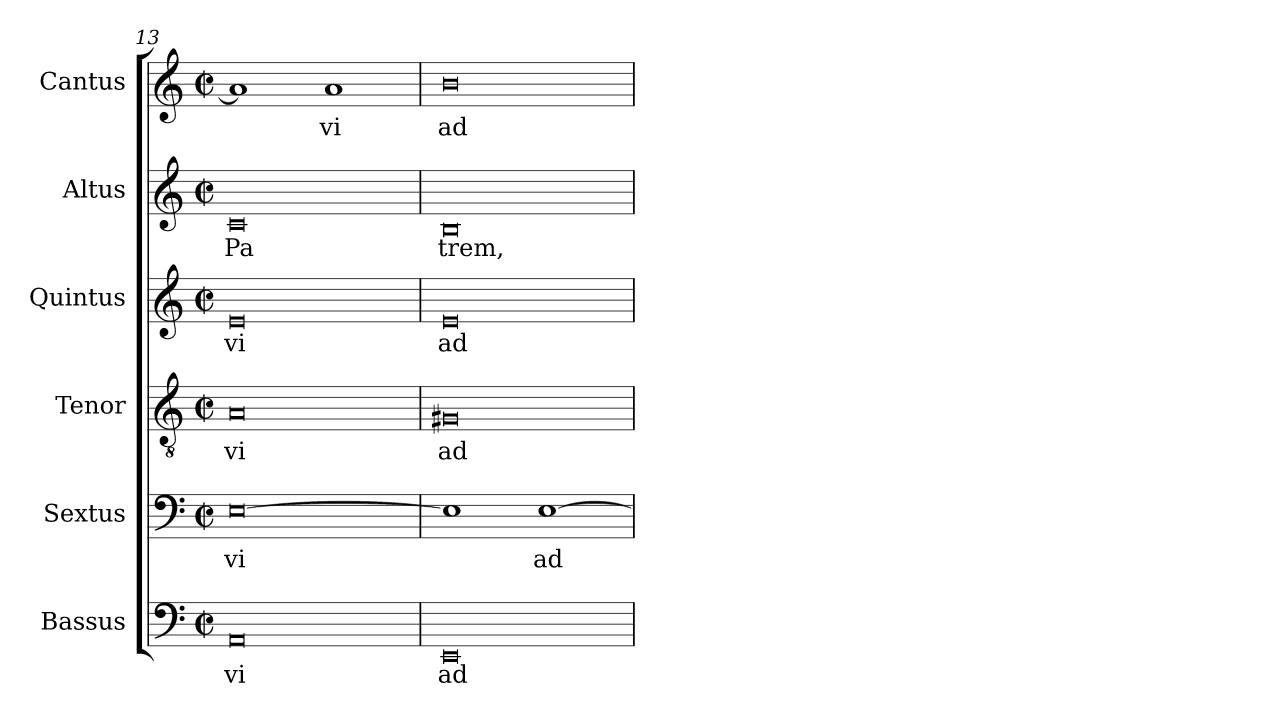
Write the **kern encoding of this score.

**kern	**text	**kern	**text	**kern	**text	**kern	**text	**kern	**text	**kern	**text
*part6	*part6	*part5	*part5	*part4	*part4	*part3	*part3	*part2	*part2	*part1	*part1
*staff6	*staff6	*staff5	*staff5	*staff4	*staff4	*staff3	*staff3	*staff2	*staff2	*staff1	*staff1
*I"Bassus	*	*I"Sextus	*	*I"Tenor	*	*I"Quintus	*	*I"Altus	*	*I"Cantus	*
*clefF4	*	*clefF4	*	*clefGv2	*	*clefG2	*	*clefG2	*	*clefG2	*
*k[]	*	*k[]	*	*k[]	*	*k[]	*	*k[]	*	*k[]	*
*C:	*	*C:	*	*C:	*	*C:	*	*C:	*	*C:	*
*M2/2	*	*M2/2	*	*M2/2	*	*M2/2	*	*M2/2	*	*M2/2	*
*met(c|)	*	*met(c|)	*	*met(c|)	*	*met(c|)	*	*met(c|)	*	*met(c|)	*
=13	=13	=13	=13	=13	=13	=13	=13	=13	=13	=13	=13
!	!LO:LY:b:cj	!	!LO:LY:b:cj	!	!LO:LY:b:cj	!	!LO:LY:b:cj	!	!LO:LY:b:cj	!	!LO:LY:b:cj
0AA	vi	[>0E	vi	0A	-vi	0e	-vi	0c	Pa	1a]	.
!	!	!	!	!	!	!	!	!	!	!	!LO:LY:b:cj
.	.	.	.	.	.	.	.	.	.	1a	vi
=14	=14	=14	=14	=14	=14	=14	=14	=14	=14	=14	=14
!	!LO:LY:b:cj	!	!LO:LY:b:cj	!	!LO:LY:b:cj	!	!LO:LY:b:cj	!	!LO:LY:b:cj	!	!LO:LY:b:cj
0EE	ad	1E]	.	0G#X	ad	0e	ad	0B	trem,	0b	ad
!	!	!	!LO:LY:b:cj	!	!	!	!	!	!	!	!
.	.	[>1E	ad	.	.	.	.	.	.	.	.
=	=	=	=	=	=	=	=	=	=	=	=
*-	*-	*-	*-	*-	*-	*-	*-	*-	*-	*-	*-
